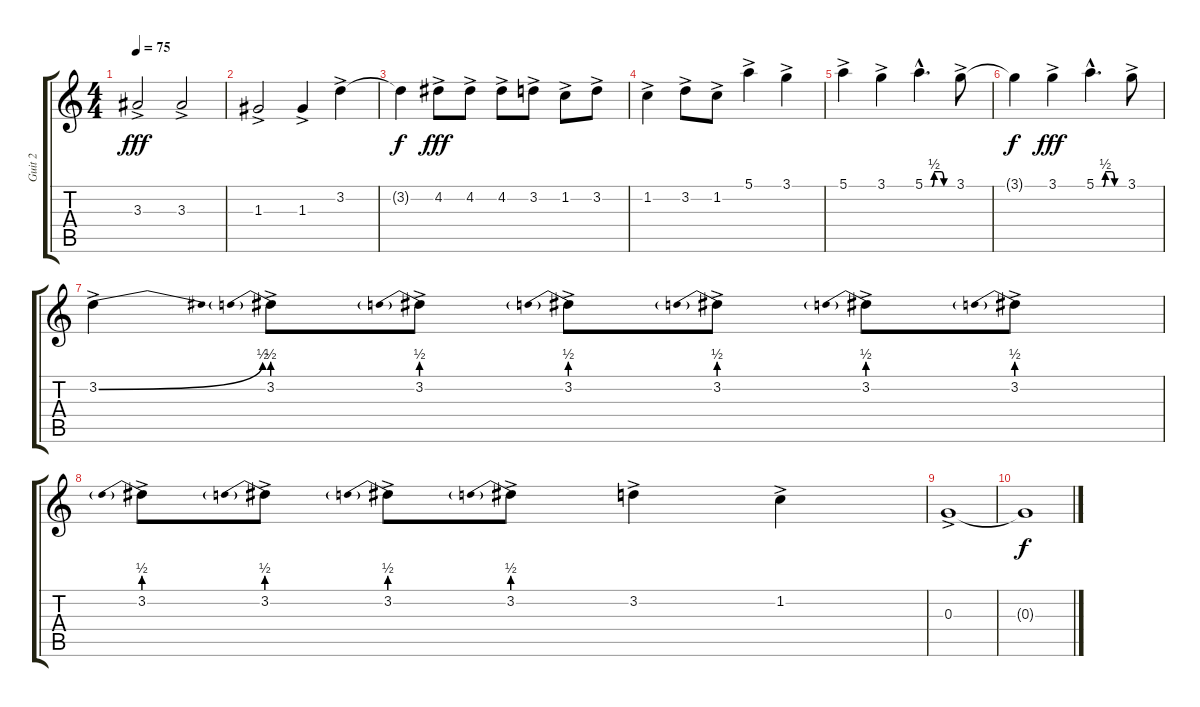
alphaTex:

\track ("Guit 2" "Guit 2") {instrument electricguitarjazz}
\staff {score tabs}
\tuning (E4 B3 G3 D3 A2 E2) {hide}
\ts (4 4)
\tempo 75
\clef g2
\ks c
3.3{ac}.2{dy fff} 3.3{ac}.2 |
1.3{ac}.2 1.3{ac}.4 3.2{ac}.4 |
3.2{t}.4{dy f} 4.2{ac}.8{dy fff} 4.2{ac}.8 4.2{ac}.8 3.2{ac}.8 1.2{ac}.8 3.2{ac}.8 |
1.2{ac}.4 3.2{ac}.8 1.2{ac}.8 5.1{ac}.4 3.1{ac}.4 |
5.1{ac}.4 3.1{ac}.4 5.1{be (custom 0 0 15 0 20 2 35 2 41 0 60 0) hac}.4{d} 3.1{ac}.8 |
3.1{t}.4{dy f} 3.1{ac}.4{dy fff} 5.1{be (custom 0 0 10 0 15 0 20 2 34 2 40 0 60 0) hac}.4{d} 3.1{ac}.8 |
3.2{be (bend 0 0 60 2) ac}.4 3.2{be (prebend 0 2 60 2) ac}.8 3.2{be (prebend 0 2 60 2) ac}.8 3.2{be (prebend 0 2 60 2) ac}.8 3.2{be (prebend 0 2 60 2) ac}.8 3.2{be (prebend 0 2 60 2) ac}.8 3.2{be (prebend 0 2 60 2) ac}.8 |
3.2{be (prebend 0 2 60 2) ac}.8 3.2{be (prebend 0 2 60 2) ac}.8 3.2{be (prebend 0 2 60 2) ac}.8 3.2{be (prebend 0 2 60 2) ac}.8 3.2{ac}.4 1.2{ac}.4 |
0.3{ac}.1 |
0.3{t}.1{dy f}
